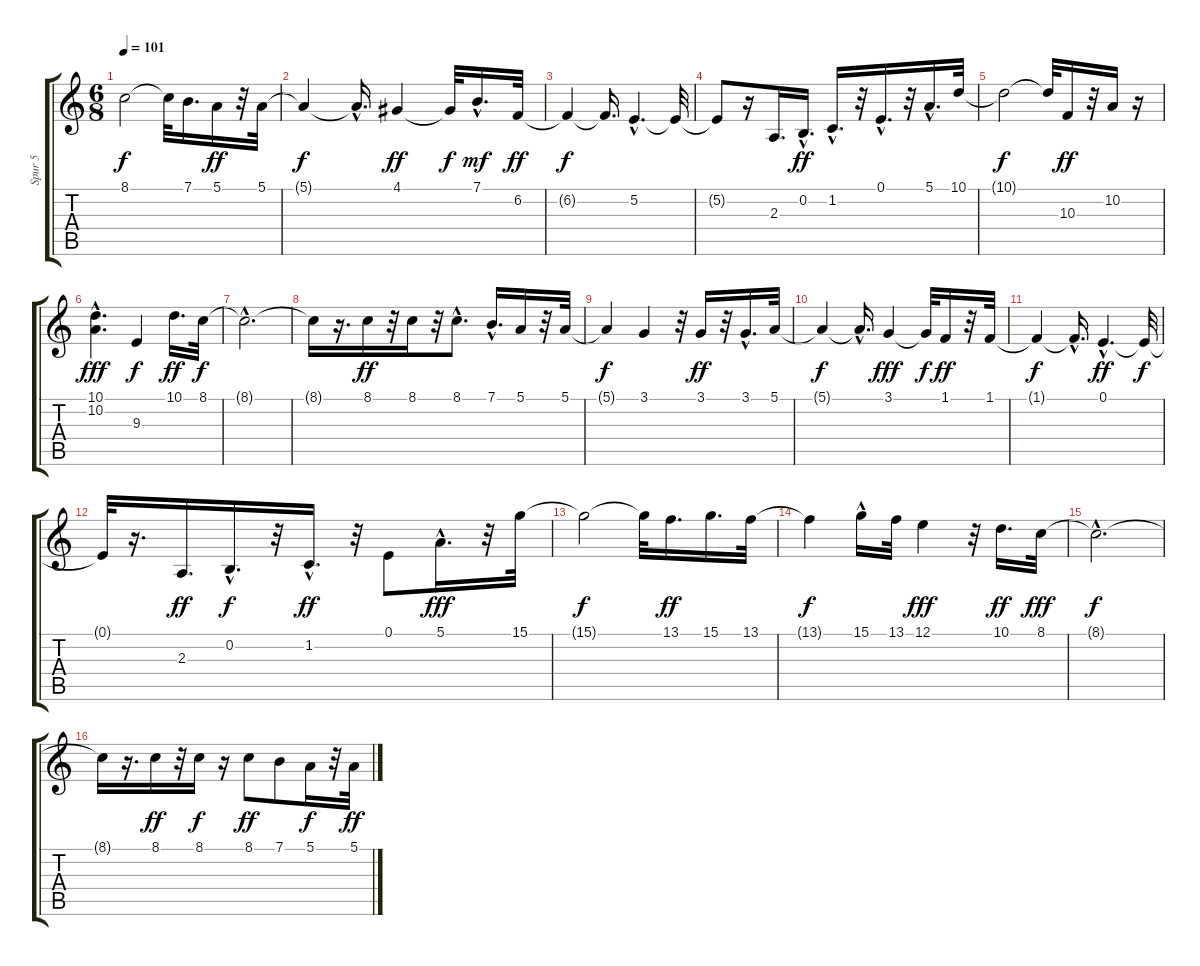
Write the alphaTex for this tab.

\track ("Spur 5" "Spur 5") {instrument flute}
\staff {score tabs}
\tuning (E4 B3 G3 D3 A2 E2) {hide}
\ts (6 8)
\tempo 101
\clef g2
\ks c
8.1{t}.2{dy f} 8.1{t}.32 7.1.16{d} 5.1.16{dy ff} r.32 5.1.32 |
5.1{t}.4{dy f} 5.1{hac t}.16{d} 4.1.4{dy ff} 4.1{t}.32{dy f} 7.1{hac}.16{d dy mf} 6.2.32{dy ff} |
6.2{t}.4{dy f} 6.2{t}.16{d} 5.2{hac}.4{d} 5.2{t}.32 |
5.2{t}.8 r.16 2.3.16{d} 0.2{hac}.16{d dy ff} 1.2{hac}.16{d} r.32 0.1{hac}.16{d} r.32 5.1{hac}.16{d} 10.1.32 |
10.1{t}.2{dy f} 10.1{t}.32 10.3.16{dy ff} r.32 10.2.16 r.16 |
(10.1{hac} 10.2{hac}).4{d dy fff} 9.3.4{dy f} 10.1.16{d dy ff} 8.1.32{dy f} |
8.1{hac t}.2{d} |
8.1{t}.16 r.16{d} 8.1.16{dy ff} r.32 8.1.16 r.32 8.1{hac}.8{d} 7.1{hac}.16{d} 5.1.16 r.32 5.1.32 |
5.1{t}.4{dy f} 3.1.4 r.32 3.1.16{dy ff} r.32 3.1{hac}.16{d} 5.1.32 |
5.1{t}.4{dy f} 5.1{hac t}.16{d} 3.1.4{dy fff} 3.1{t}.32{dy f} 1.1.16{dy ff} r.32 1.1.32 |
1.1{t}.4{dy f} 1.1{hac t}.16{d} 0.1{hac}.4{d dy ff} 0.1{t}.32{dy f} |
0.1{t}.32 r.16{d} 2.3.16{d dy ff} 0.2{hac}.16{d dy f} r.32 1.2{hac}.16{d dy ff} r.32 0.1.8 5.1{hac}.16{d dy fff} r.32 15.1.32 |
15.1{t}.2{dy f} 15.1{t}.32 13.1.16{d dy ff} 15.1.16{d} 13.1.32 |
13.1{t}.4{dy f} 15.1{hac}.16 13.1.32 12.1.4{dy fff} r.32 10.1.16{d dy ff} 8.1.32{dy fff} |
8.1{hac t}.2{d dy f} |
8.1{t}.16 r.16{d} 8.1.16{dy ff} r.32 8.1.16{dy f} r.16 8.1.8{dy ff} 7.1.8 5.1.16{dy f} r.32 5.1.32{dy ff}
